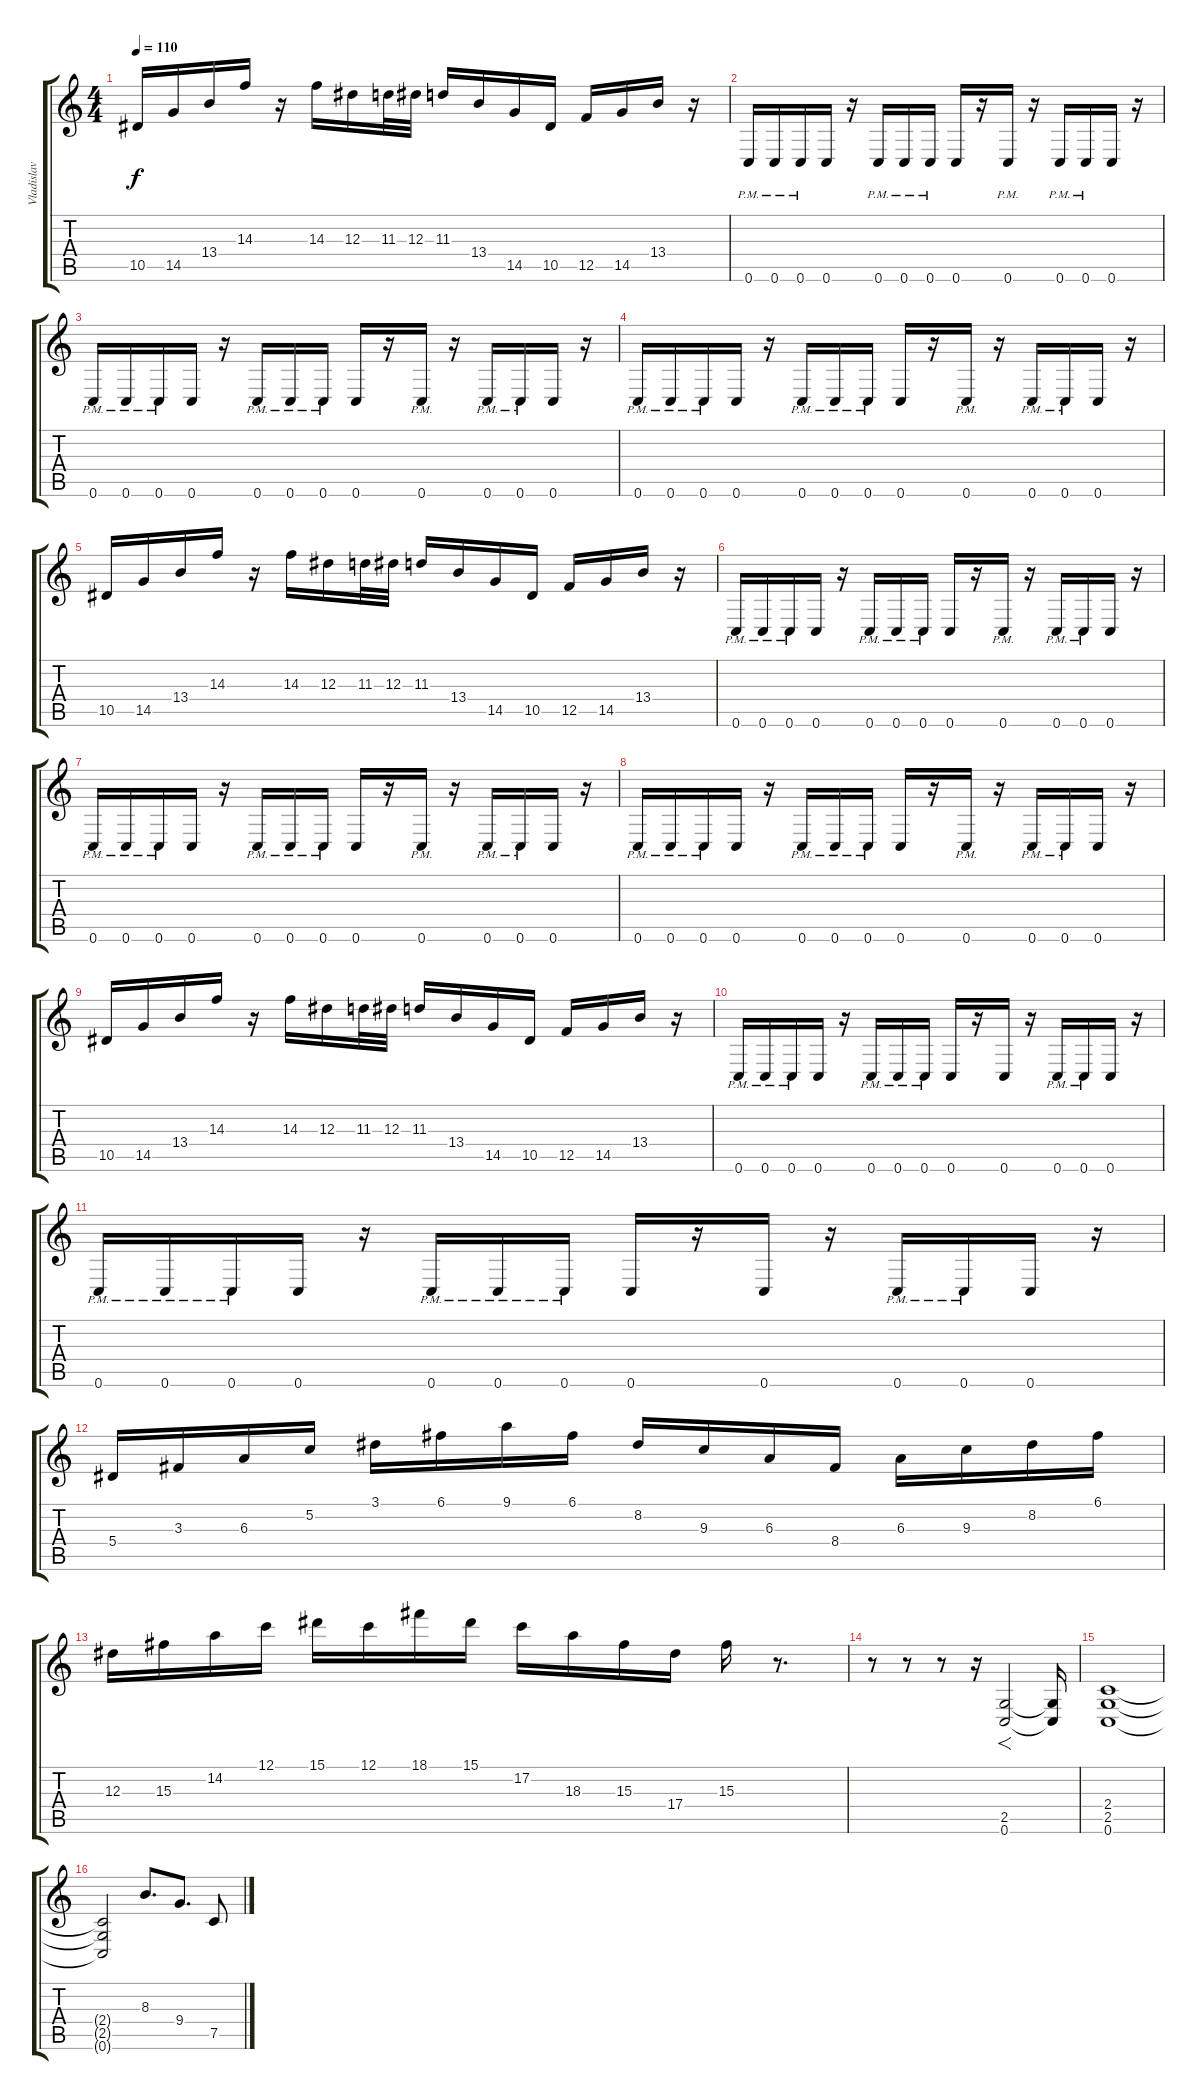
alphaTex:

\track ("Vladislav Nekrash" "Vladislav ") {instrument distortionguitar}
\staff {score tabs}
\tuning (C4 G3 Eb3 Bb2 F2 C2) {hide}
\ts (4 4)
\tempo 110
\clef g2
\ks c
10.5.16{dy f} 14.5.16 13.4.16 14.3.16 r.16 14.3.16 12.3.16 11.3.32 12.3.32 11.3.16 13.4.16 14.5.16 10.5.16 12.5.16 14.5.16 13.4.16 r.16 |
0.6{pm}.16 0.6{pm}.16 0.6{pm}.16 0.6.16 r.16 0.6{pm}.16 0.6{pm}.16 0.6{pm}.16 0.6.16 r.16 0.6{pm}.16 r.16 0.6{pm}.16 0.6{pm}.16 0.6.16 r.16 |
0.6{pm}.16 0.6{pm}.16 0.6{pm}.16 0.6.16 r.16 0.6{pm}.16 0.6{pm}.16 0.6{pm}.16 0.6.16 r.16 0.6{pm}.16 r.16 0.6{pm}.16 0.6{pm}.16 0.6.16 r.16 |
0.6{pm}.16 0.6{pm}.16 0.6{pm}.16 0.6.16 r.16 0.6{pm}.16 0.6{pm}.16 0.6{pm}.16 0.6.16 r.16 0.6{pm}.16 r.16 0.6{pm}.16 0.6{pm}.16 0.6.16 r.16 |
10.5.16 14.5.16 13.4.16 14.3.16 r.16 14.3.16 12.3.16 11.3.32 12.3.32 11.3.16 13.4.16 14.5.16 10.5.16 12.5.16 14.5.16 13.4.16 r.16 |
0.6{pm}.16 0.6{pm}.16 0.6{pm}.16 0.6.16 r.16 0.6{pm}.16 0.6{pm}.16 0.6{pm}.16 0.6.16 r.16 0.6{pm}.16 r.16 0.6{pm}.16 0.6{pm}.16 0.6.16 r.16 |
0.6{pm}.16 0.6{pm}.16 0.6{pm}.16 0.6.16 r.16 0.6{pm}.16 0.6{pm}.16 0.6{pm}.16 0.6.16 r.16 0.6{pm}.16 r.16 0.6{pm}.16 0.6{pm}.16 0.6.16 r.16 |
0.6{pm}.16 0.6{pm}.16 0.6{pm}.16 0.6.16 r.16 0.6{pm}.16 0.6{pm}.16 0.6{pm}.16 0.6.16 r.16 0.6{pm}.16 r.16 0.6{pm}.16 0.6{pm}.16 0.6.16 r.16 |
10.5.16 14.5.16 13.4.16 14.3.16 r.16 14.3.16 12.3.16 11.3.32 12.3.32 11.3.16 13.4.16 14.5.16 10.5.16 12.5.16 14.5.16 13.4.16 r.16 |
0.6{pm}.16 0.6{pm}.16 0.6{pm}.16 0.6.16 r.16 0.6{pm}.16 0.6{pm}.16 0.6{pm}.16 0.6.16 r.16 0.6.16 r.16 0.6{pm}.16 0.6{pm}.16 0.6.16 r.16 |
0.6{pm}.16 0.6{pm}.16 0.6{pm}.16 0.6.16 r.16 0.6{pm}.16 0.6{pm}.16 0.6{pm}.16 0.6.16 r.16 0.6.16 r.16 0.6{pm}.16 0.6{pm}.16 0.6.16 r.16 |
5.4.16 3.3.16 6.3.16 5.2.16 3.1.16 6.1.16 9.1.16 6.1.16 8.2.16 9.3.16 6.3.16 8.4.16 6.3.16 9.3.16 8.2.16 6.1.16 |
12.3.16 15.3.16 14.2.16 12.1.16 15.1.16 12.1.16 18.1.16 15.1.16 17.2.16 18.3.16 15.3.16 17.4.16 15.3.16 r.8{d} |
r.8 r.8 r.8 r.16 (2.5 0.6).2{f} (2.5{t} 0.6{t}).16 |
(2.4 2.5 0.6).1 |
(2.4{t} 2.5{t} 0.6{t}).2 8.3.8{d} 9.4.8{d} 7.5.8
